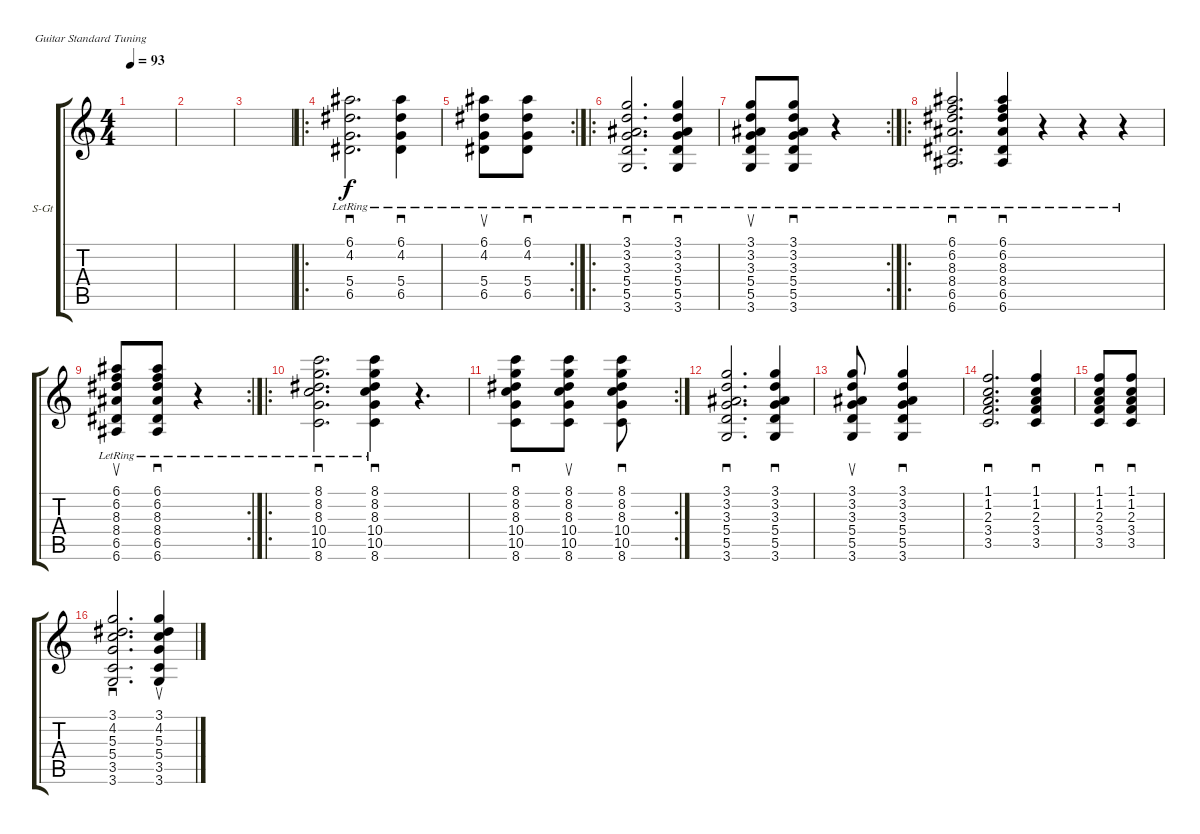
\defaultSystemsLayout 4
\bracketExtendMode groupsimilarinstruments
\firstSystemTrackNameOrientation horizontal
\otherSystemsTrackNameOrientation horizontal
\track ("Steel Guitar" "S-Gt") {instrument acousticguitarsteel}
\staff {score tabs}
\tuning (E4 B3 G3 D3 A2 E2)
\ts (4 4)
\tempo 93
\clef g2
\scale
0.333333
\ks c
|
\scale
0.333333 |
|
\ro
(4.2 5.4 6.5 6.1{lr}).2{d sd} (4.2 5.4 6.5 6.1{lr}).4{sd} |
\rc 2
(4.2 5.4 6.5 6.1{lr}).8{su} (4.2 5.4 6.5 6.1{lr}).8{sd} |
\ro
(5.4{lr} 5.5{lr} 3.6{lr} 3.3{lr} 3.2{lr} 3.1{lr}).2{d sd} (5.4{lr} 5.5{lr} 3.6{lr} 3.3{lr} 3.2{lr} 3.1{lr}).4{sd} |
\rc 2
(5.4{lr} 5.5{lr} 3.6{lr} 3.3{lr} 3.2{lr} 3.1{lr}).8{su} (5.4{lr} 5.5{lr} 3.6{lr} 3.3{lr} 3.2{lr} 3.1{lr}).8{sd} r.4 |
\ro
(6.6{lr} 6.5{lr} 8.4{lr} 8.3{lr} 6.2{lr} 6.1{lr}).2{d sd} (6.6{lr} 6.5{lr} 8.4{lr} 8.3{lr} 6.2{lr} 6.1{lr}).4{sd} r.4 r.4 r.4 |
\rc 2
(6.6{lr} 6.5{lr} 8.4{lr} 8.3{lr} 6.2{lr} 6.1{lr}).8{su} (6.6{lr} 6.5{lr} 8.4{lr} 8.3{lr} 6.2{lr} 6.1{lr}).8{sd} r.4 |
\ro
(10.5 10.4 8.6 8.3 8.2 8.1{lr}).2{d sd} (10.5 10.4 8.6 8.3 8.2 8.1{lr}).4{sd} r.4{d} |
\rc 2
(10.5 10.4 8.6 8.3 8.2 8.1).8{sd} (10.5 10.4 8.6 8.3 8.2 8.1).8{su} (10.5 10.4 8.6 8.3 8.2 8.1).8{sd} |
(3.1 3.2 3.3 5.4 5.5 3.6).2{d sd} (3.1 3.2 3.3 5.4 5.5 3.6).4{sd} |
(3.1 3.2 3.3 5.4 5.5 3.6).8{su} (3.1 3.2 3.3 5.4 5.5 3.6).4{sd} |
(3.5 3.4 2.3 1.2 1.1).2{d sd} (3.5 3.4 2.3 1.2 1.1).4{sd} |
(3.5 3.4 2.3 1.2 1.1).8{sd} (3.5 3.4 2.3 1.2 1.1).8{sd} |
(3.6 3.5 5.4 5.3 4.2 3.1).2{d sd} (3.6 3.5 5.4 5.3 4.2 3.1).4{su}
